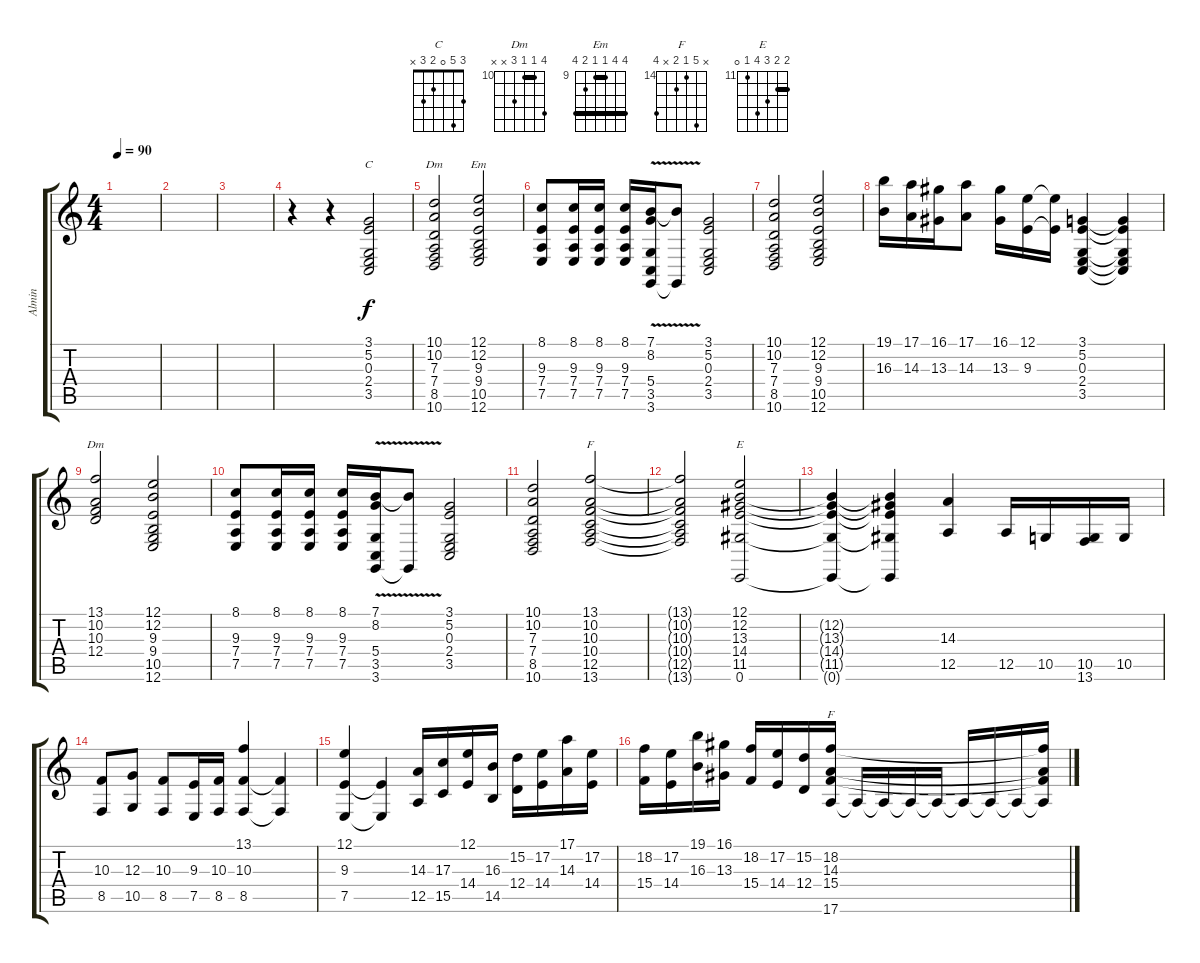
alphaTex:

\track ("Almin" "Almin") {instrument stringensemble1}
\staff {score tabs}
\tuning (E4 B3 G3 D3 A2 E2) {hide}
\chord ("C" 3 5 0 2 3 x)
\chord ("Dm" 10 10 7 7 8 10) {firstfret 7 barre (7 10)}
\chord ("Em" 12 12 9 9 10 12) {firstfret 9 barre (9 12)}
\chord ("Dm" 13 10 10 12 x x) {firstfret 10 barre 10}
\chord ("F" 13 10 10 10 12 13) {firstfret 10 barre 10}
\chord ("E" 12 12 13 14 11 0) {firstfret 11 barre 12}
\chord ("F" x 18 14 15 x 17) {firstfret 14}
\ts (4 4)
\tempo 90
\clef g2
\ks c
|
|
|
r.4{volume 13} r.4 (3.1 5.2 0.3 2.4 3.5).2{ch "C" dy f} |
(10.1 10.2 7.3 7.4 8.5 10.6).2{ch "Dm"} (12.1 12.2 9.3 9.4 10.5 12.6).2{ch "Em"} |
(8.1 9.3 7.4 7.5).8 (8.1 9.3 7.4 7.5).16 (8.1 9.3 7.4 7.5).16 (8.1 9.3 7.4 7.5).16 (7.1 8.2 5.4 3.5 3.6{v}).16 (7.1{t} 3.6{t}).8 (3.1 5.2 0.3 2.4 3.5).2 |
(10.1 10.2 7.3 7.4 8.5 10.6).2 (12.1 12.2 9.3 9.4 10.5 12.6).2 |
(19.1 16.3).16 (17.1 14.3).16 (16.1 13.3).16 (17.1 14.3).8 (16.1 13.3).16 (12.1 9.3).16 (12.1{t} 9.3{t}).16 (3.1 5.2 0.3 2.4 3.5).4 (3.1{t} 5.2{t} 0.3{t} 2.4{t} 3.5{t}).4 |
(13.1 10.2 10.3 12.4).2{ch "Dm"} (12.1 12.2 9.3 9.4 10.5 12.6).2 |
(8.1 9.3 7.4 7.5).8 (8.1 9.3 7.4 7.5).16 (8.1 9.3 7.4 7.5).16 (8.1 9.3 7.4 7.5).16 (7.1 8.2 5.4 3.5 3.6{v}).16 (7.1{t} 3.6{t}).8 (3.1 5.2 0.3 2.4 3.5).2 |
(10.1 10.2 7.3 7.4 8.5 10.6).2 (13.1 10.2 10.3 10.4 12.5 13.6).2{ch "F"} |
(13.1{t} 10.2{t} 10.3{t} 10.4{t} 12.5{t} 13.6{t}).2 (12.1 12.2 13.3 14.4 11.5 0.6).2{ch "E"} |
(12.2{t} 13.3{t} 14.4{t} 11.5{t} 0.6{t}).4{volume 11 instrument stringensemble1} (12.2{t} 13.3{t} 14.4{t} 11.5{t} 0.6{t}).4 (14.3 12.5).4{volume 13} 12.5.16 10.5.16 (10.5 13.6).16 10.5.16 |
(10.3 8.5).8 (12.3 10.5).8 (10.3 8.5).8 (9.3 7.5).16 (10.3 8.5).16 (13.1 10.3 8.5).4 (10.3{t} 8.5{t}).4 |
(12.1 9.3 7.5).4 (9.3{t} 7.5{t}).4 (14.3 12.5).16 (17.3 15.5).16 (12.1 14.4).16 (16.3 14.5).16 (15.2 12.4).16 (17.2 14.4).16 (17.1 14.3).16 (17.2 14.4).16 |
(18.2 15.4).16 (17.2 14.4).16 (19.1 16.3).16 (16.1 13.3).16 (18.2 15.4).16 (17.2 14.4).16 (15.2 12.4).16 (18.2 14.3 15.4 17.6).16{ch "F"} 17.6{t}.16 17.6{t}.16 17.6{t}.16 17.6{t}.16 17.6{t}.16 17.6{t}.16 17.6{t}.16 (18.2{t} 14.3{t} 15.4{t} 17.6{t}).16
